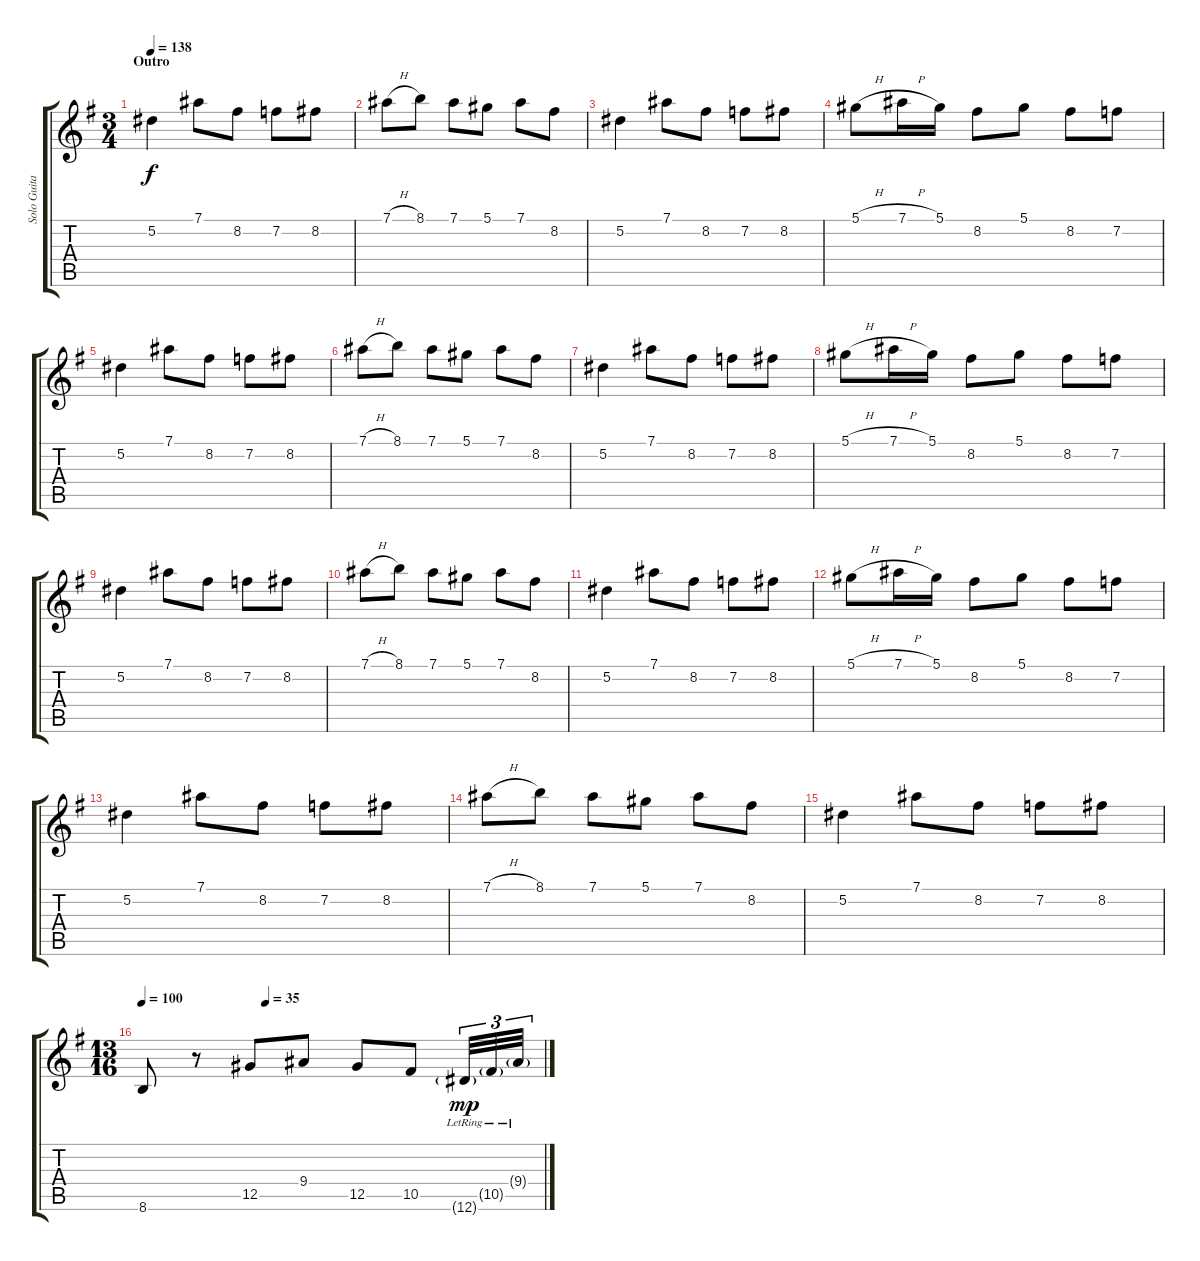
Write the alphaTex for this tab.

\track ("Solo Guitar II (Marcus Siepen)" "Solo Guita") {instrument acousticguitarsteel}
\staff {score tabs}
\tuning (Eb4 Bb3 Gb3 Db3 Ab2 Eb2) {hide}
\ts (3 4)
\section ("" "Outro")
\tempo 138
\clef g2
\ks eminor
5.2.4{dy f} 7.1.8 8.2.8 7.2.8 8.2.8 |
7.1{h}.8 8.1.8 7.1.8 5.1.8 7.1.8 8.2.8 |
5.2.4 7.1.8 8.2.8 7.2.8 8.2.8 |
5.1{h}.8 7.1{h}.16 5.1.16 8.2.8 5.1.8 8.2.8 7.2.8 |
5.2.4 7.1.8 8.2.8 7.2.8 8.2.8 |
7.1{h}.8 8.1.8 7.1.8 5.1.8 7.1.8 8.2.8 |
5.2.4 7.1.8 8.2.8 7.2.8 8.2.8 |
5.1{h}.8 7.1{h}.16 5.1.16 8.2.8 5.1.8 8.2.8 7.2.8 |
5.2.4 7.1.8 8.2.8 7.2.8 8.2.8 |
7.1{h}.8 8.1.8 7.1.8 5.1.8 7.1.8 8.2.8 |
5.2.4 7.1.8 8.2.8 7.2.8 8.2.8 |
5.1{h}.8 7.1{h}.16 5.1.16 8.2.8 5.1.8 8.2.8 7.2.8 |
5.2.4 7.1.8 8.2.8 7.2.8 8.2.8 |
7.1{h}.8 8.1.8 7.1.8 5.1.8 7.1.8 8.2.8 |
5.2.4 7.1.8 8.2.8 7.2.8 8.2.8 |
\ts (13 16)
\tempo 100
\tempo (35 0.3076923076923077)
8.6.8 r.8 12.5.8 9.4.8 12.5.8 10.5.8 12.6{g lr}.32{tu (3 2) dy mp} 10.5{g lr}.32{tu (3 2)} 9.4{g lr}.32{tu (3 2)}
